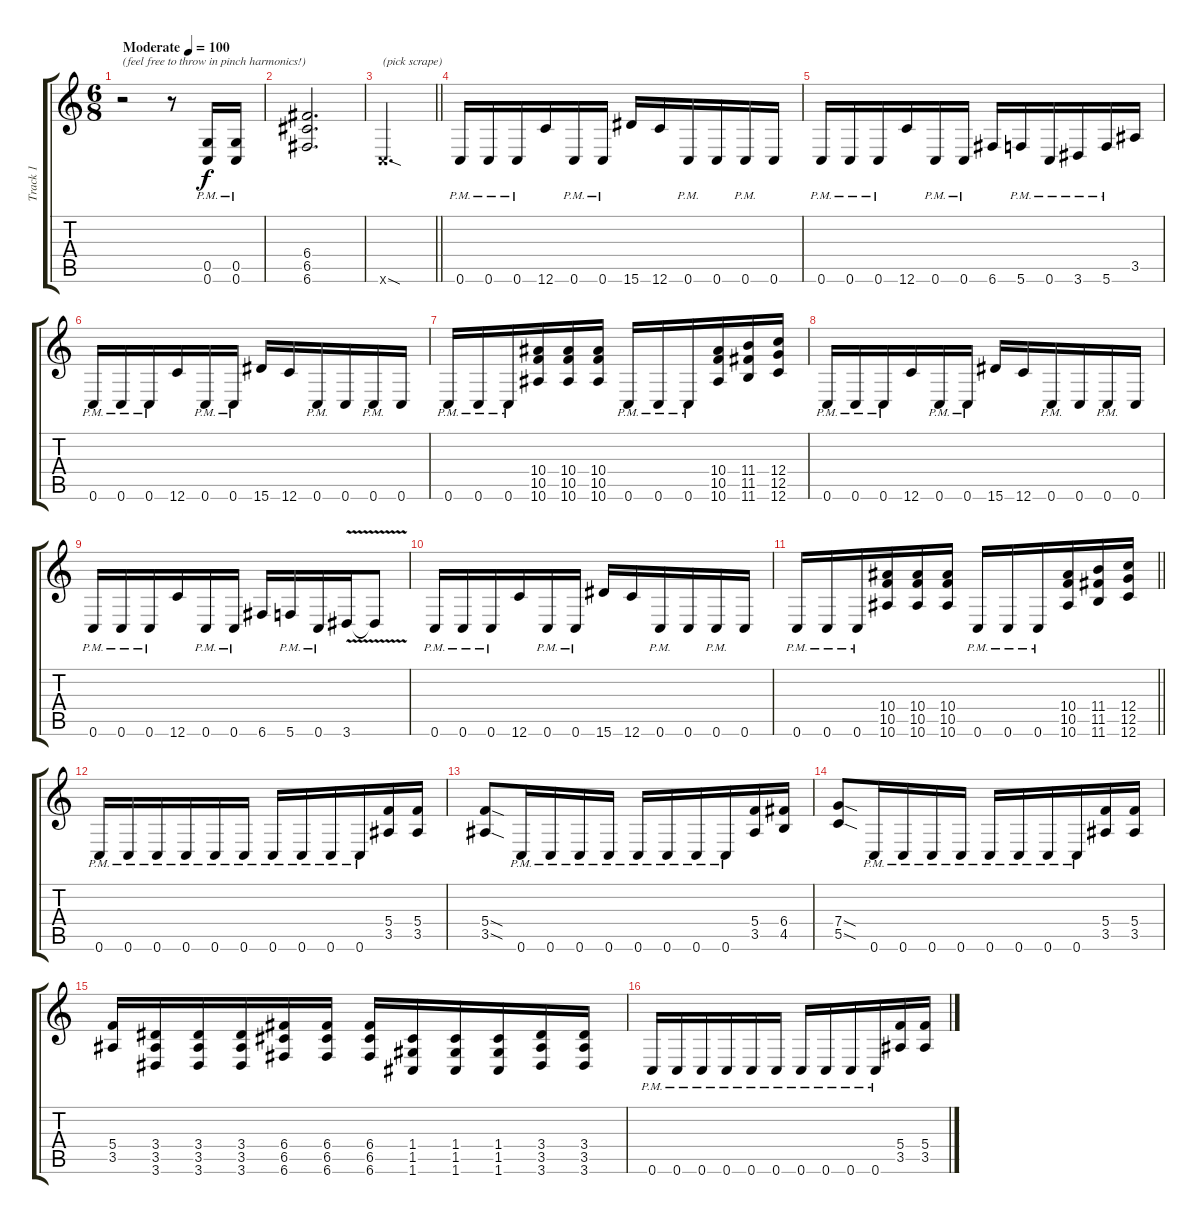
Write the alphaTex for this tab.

\track ("Track 1" "Track 1") {instrument acousticguitarsteel}
\staff {score tabs}
\tuning (D4 A3 F3 C3 G2 C2) {hide}
\ts (6 8)
\tempo (100 "Moderate")
\clef g2
\ks c
r.2{txt "(feel free to throw in pinch harmonics!)" dy f instrument acousticguitarsteel} r.8 (0.5{pm} 0.6{pm}).16 (0.5{pm} 0.6{pm}).16 |
(6.4 6.5 6.6).2{d} |
\barLineRight lightlight
0.6{sod x}.2{d txt "(pick scrape)"} |
0.6{pm}.16 0.6{pm}.16 0.6{pm}.16 12.6.16 0.6{pm}.16 0.6{pm}.16 15.6.16 12.6.16 0.6{pm}.16 0.6.16 0.6{pm}.16 0.6.16 |
0.6{pm}.16 0.6{pm}.16 0.6{pm}.16 12.6.16 0.6{pm}.16 0.6{pm}.16 6.6.16 5.6{pm}.16 0.6{pm}.16 3.6{pm}.16 5.6{pm}.16 3.5.16 |
0.6{pm}.16 0.6{pm}.16 0.6{pm}.16 12.6.16 0.6{pm}.16 0.6{pm}.16 15.6.16 12.6.16 0.6{pm}.16 0.6.16 0.6{pm}.16 0.6.16 |
0.6{pm}.16 0.6{pm}.16 0.6{pm}.16 (10.4 10.5 10.6).16 (10.4 10.5 10.6).16 (10.4 10.5 10.6).16 0.6{pm}.16 0.6{pm}.16 0.6{pm}.16 (10.4 10.5 10.6).16 (11.4 11.5 11.6).16 (12.4 12.5 12.6).16 |
0.6{pm}.16 0.6{pm}.16 0.6{pm}.16 12.6.16 0.6{pm}.16 0.6{pm}.16 15.6.16 12.6.16 0.6{pm}.16 0.6.16 0.6{pm}.16 0.6.16 |
0.6{pm}.16 0.6{pm}.16 0.6{pm}.16 12.6.16 0.6{pm}.16 0.6{pm}.16 6.6.16 5.6{pm}.16 0.6{pm}.16 3.6{v}.16 3.6{t}.8 |
0.6{pm}.16 0.6{pm}.16 0.6{pm}.16 12.6.16 0.6{pm}.16 0.6{pm}.16 15.6.16 12.6.16 0.6{pm}.16 0.6.16 0.6{pm}.16 0.6.16 |
\barLineRight lightlight
0.6{pm}.16 0.6{pm}.16 0.6{pm}.16 (10.4 10.5 10.6).16 (10.4 10.5 10.6).16 (10.4 10.5 10.6).16 0.6{pm}.16 0.6{pm}.16 0.6{pm}.16 (10.4 10.5 10.6).16 (11.4 11.5 11.6).16 (12.4 12.5 12.6).16 |
0.6{pm}.16 0.6{pm}.16 0.6{pm}.16 0.6{pm}.16 0.6{pm}.16 0.6{pm}.16 0.6{pm}.16 0.6{pm}.16 0.6{pm}.16 0.6{pm}.16 (5.4 3.5).16 (5.4 3.5).16 |
(5.4{sod} 3.5{sod}).8 0.6{pm}.16 0.6{pm}.16 0.6{pm}.16 0.6{pm}.16 0.6{pm}.16 0.6{pm}.16 0.6{pm}.16 0.6{pm}.16 (5.4 3.5).16 (6.4 4.5).16 |
(7.4{sod} 5.5{sod}).8 0.6{pm}.16 0.6{pm}.16 0.6{pm}.16 0.6{pm}.16 0.6{pm}.16 0.6{pm}.16 0.6{pm}.16 0.6{pm}.16 (5.4 3.5).16 (5.4 3.5).16 |
(5.4 3.5).16 (3.4 3.5 3.6).16 (3.4 3.5 3.6).16 (3.4 3.5 3.6).16 (6.4 6.5 6.6).16 (6.4 6.5 6.6).16 (6.4 6.5 6.6).16 (1.4 1.5 1.6).16 (1.4 1.5 1.6).16 (1.4 1.5 1.6).16 (3.4 3.5 3.6).16 (3.4 3.5 3.6).16 |
0.6{pm}.16 0.6{pm}.16 0.6{pm}.16 0.6{pm}.16 0.6{pm}.16 0.6{pm}.16 0.6{pm}.16 0.6{pm}.16 0.6{pm}.16 0.6{pm}.16 (5.4 3.5).16 (5.4 3.5).16
